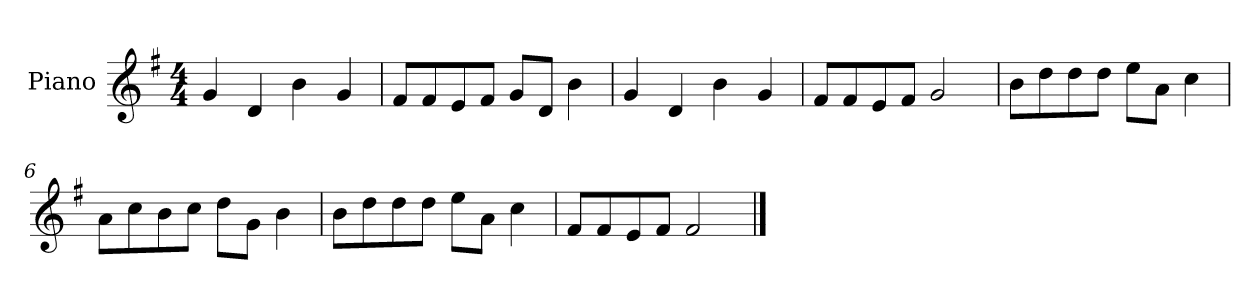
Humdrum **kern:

**kern
*part1
*staff1
*I"Piano
*I'P-no
*clefG2
*k[f#]
*M4/4
*MM90
=1
4g/
4d/
4b\
4g/
=2
8f#/L
8f#/
8e/
8f#/J
8g/L
8d/J
4b\
=3
4g/
4d/
4b\
4g/
=4
8f#/L
8f#/
8e/
8f#/J
2g/
=5
8b\L
8dd\
8dd\
8dd\J
8ee\L
8a\J
4cc\
=6
8a\L
8cc\
8b\
8cc\J
8dd\L
8g\J
4b\
!!LO:LB:g=z
=7
8b\L
8dd\
8dd\
8dd\J
8ee\L
8a\J
4cc\
=8
8f#/L
8f#/
8e/
8f#/J
2f#/
==
*-
